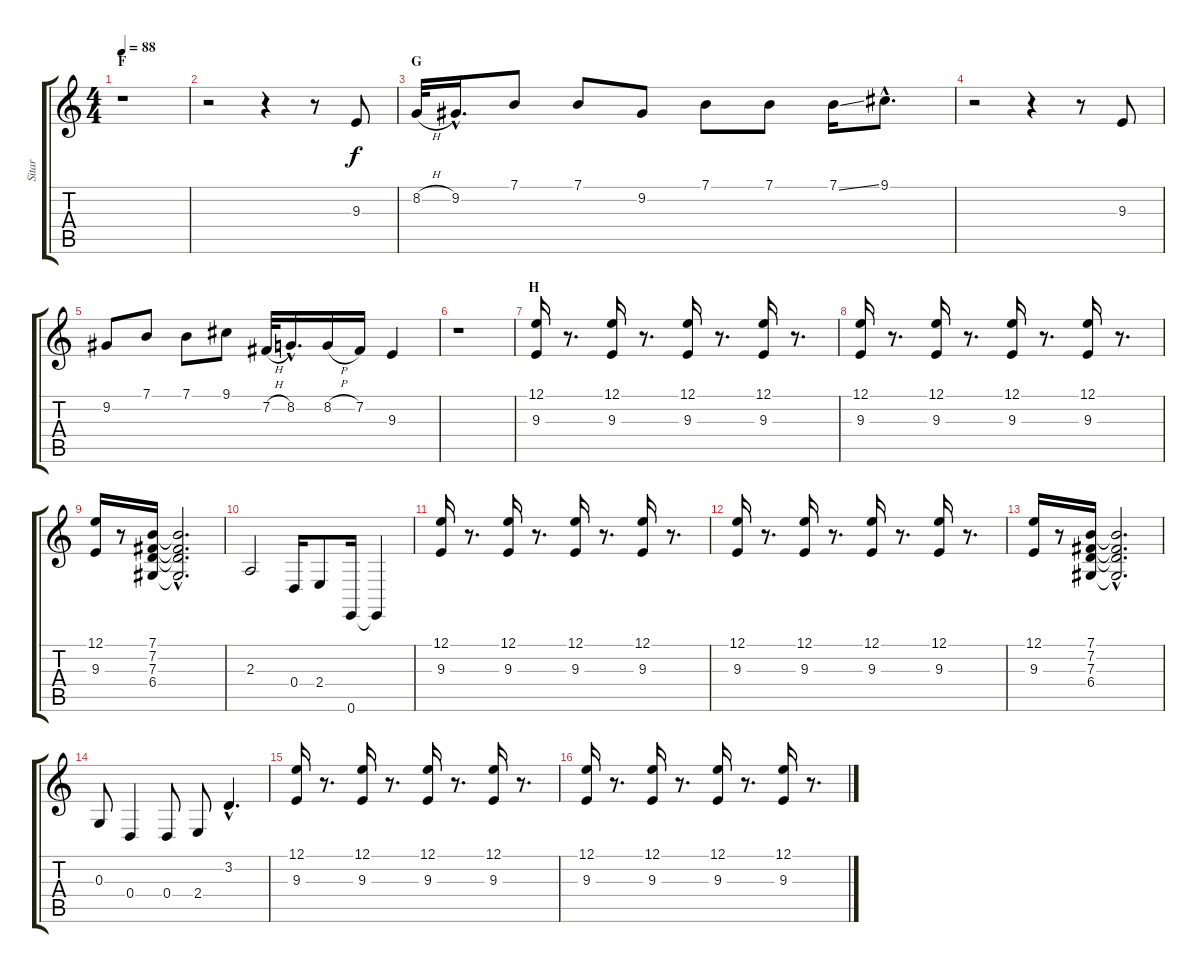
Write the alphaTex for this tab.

\track ("Sitar" "Sitar") {instrument sitar}
\staff {score tabs}
\tuning (E4 B3 G3 D3 A2 E2) {hide}
\ts (4 4)
\section ("" "F")
\tempo 88
\clef g2
\ks c
r.1{dy f} |
r.2 r.4 r.8 9.3.8 |
\section ("" "G")
8.2{h}.32 9.2{hac}.16{d} 7.1.8 7.1.8 9.2.8 7.1.8 7.1.8 7.1{ss}.16 9.1{hac}.8{d} |
r.2 r.4 r.8 9.3.8 |
9.2.8 7.1.8 7.1.8 9.1.8 7.2{h}.32 8.2{hac}.16{d} 8.2{h}.16 7.2.16 9.3.4 |
r.1 |
\section ("" "H")
(12.1 9.3).16 r.8{d} (12.1 9.3).16 r.8{d} (12.1 9.3).16 r.8{d} (12.1 9.3).16 r.8{d} |
(12.1 9.3).16 r.8{d} (12.1 9.3).16 r.8{d} (12.1 9.3).16 r.8{d} (12.1 9.3).16 r.8{d} |
(12.1 9.3).16 r.8 (7.1 7.2 7.3 6.4).16 (7.1{hac t} 7.2{hac t} 7.3{hac t} 6.4{hac t}).2{d} |
2.3.2 0.4.16 2.4.8 0.6.16 0.6{t}.4 |
(12.1 9.3).16 r.8{d} (12.1 9.3).16 r.8{d} (12.1 9.3).16 r.8{d} (12.1 9.3).16 r.8{d} |
(12.1 9.3).16 r.8{d} (12.1 9.3).16 r.8{d} (12.1 9.3).16 r.8{d} (12.1 9.3).16 r.8{d} |
(12.1 9.3).16 r.8 (7.1 7.2 7.3 6.4).16 (7.1{hac t} 7.2{hac t} 7.3{hac t} 6.4{hac t}).2{d} |
0.3.8 0.4.4 0.4.8 2.4.8 3.2{hac}.4{d} |
(12.1 9.3).16 r.8{d} (12.1 9.3).16 r.8{d} (12.1 9.3).16 r.8{d} (12.1 9.3).16 r.8{d} |
(12.1 9.3).16 r.8{d} (12.1 9.3).16 r.8{d} (12.1 9.3).16 r.8{d} (12.1 9.3).16 r.8{d}
